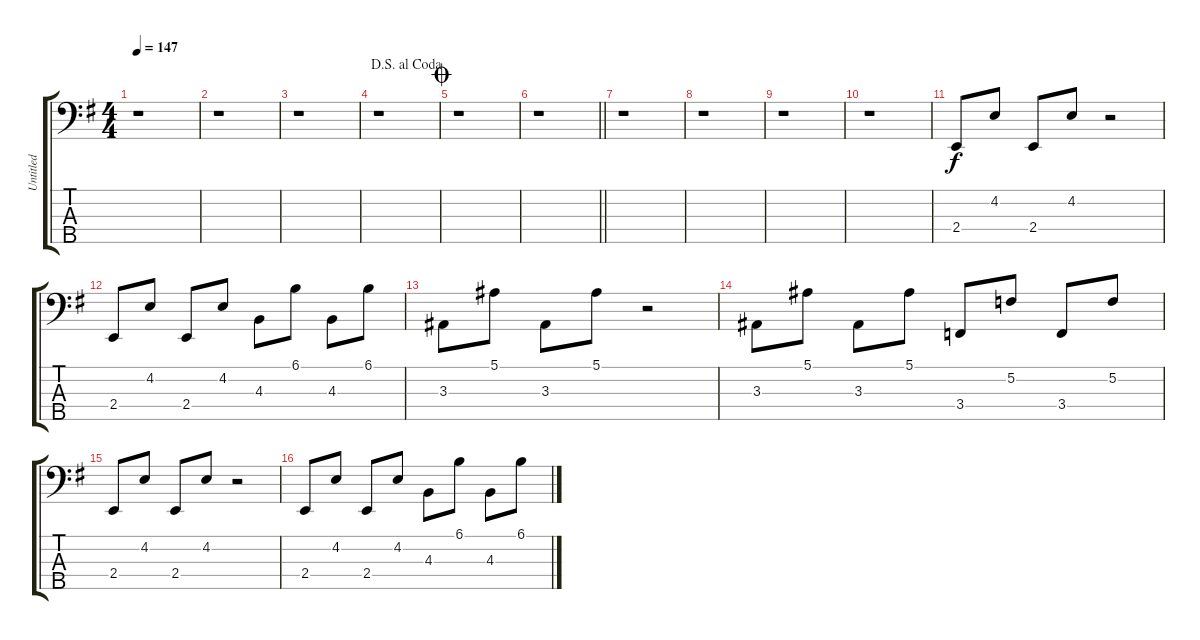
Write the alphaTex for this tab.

\track ("Untitled" "Untitled") {instrument synthbass1}
\staff {score tabs}
\tuning (F2 C2 G1 D1 A0) {hide}
\ts (4 4)
\tempo 147
\clef f4
\ks g
r.1{dy f} |
r.1 |
r.1 |
\jump dalsegnoalcoda
r.1 |
\jump coda
r.1 |
\barLineRight lightlight
r.1 |
\section ("" " ")
r.1 |
r.1 |
r.1 |
r.1 |
2.4.8 4.2.8 2.4.8 4.2.8 r.2 |
2.4.8 4.2.8 2.4.8 4.2.8 4.3.8 6.1.8 4.3.8 6.1.8 |
3.3.8 5.1.8 3.3.8 5.1.8 r.2 |
3.3.8 5.1.8 3.3.8 5.1.8 3.4.8 5.2.8 3.4.8 5.2.8 |
2.4.8 4.2.8 2.4.8 4.2.8 r.2 |
2.4.8 4.2.8 2.4.8 4.2.8 4.3.8 6.1.8 4.3.8 6.1.8
